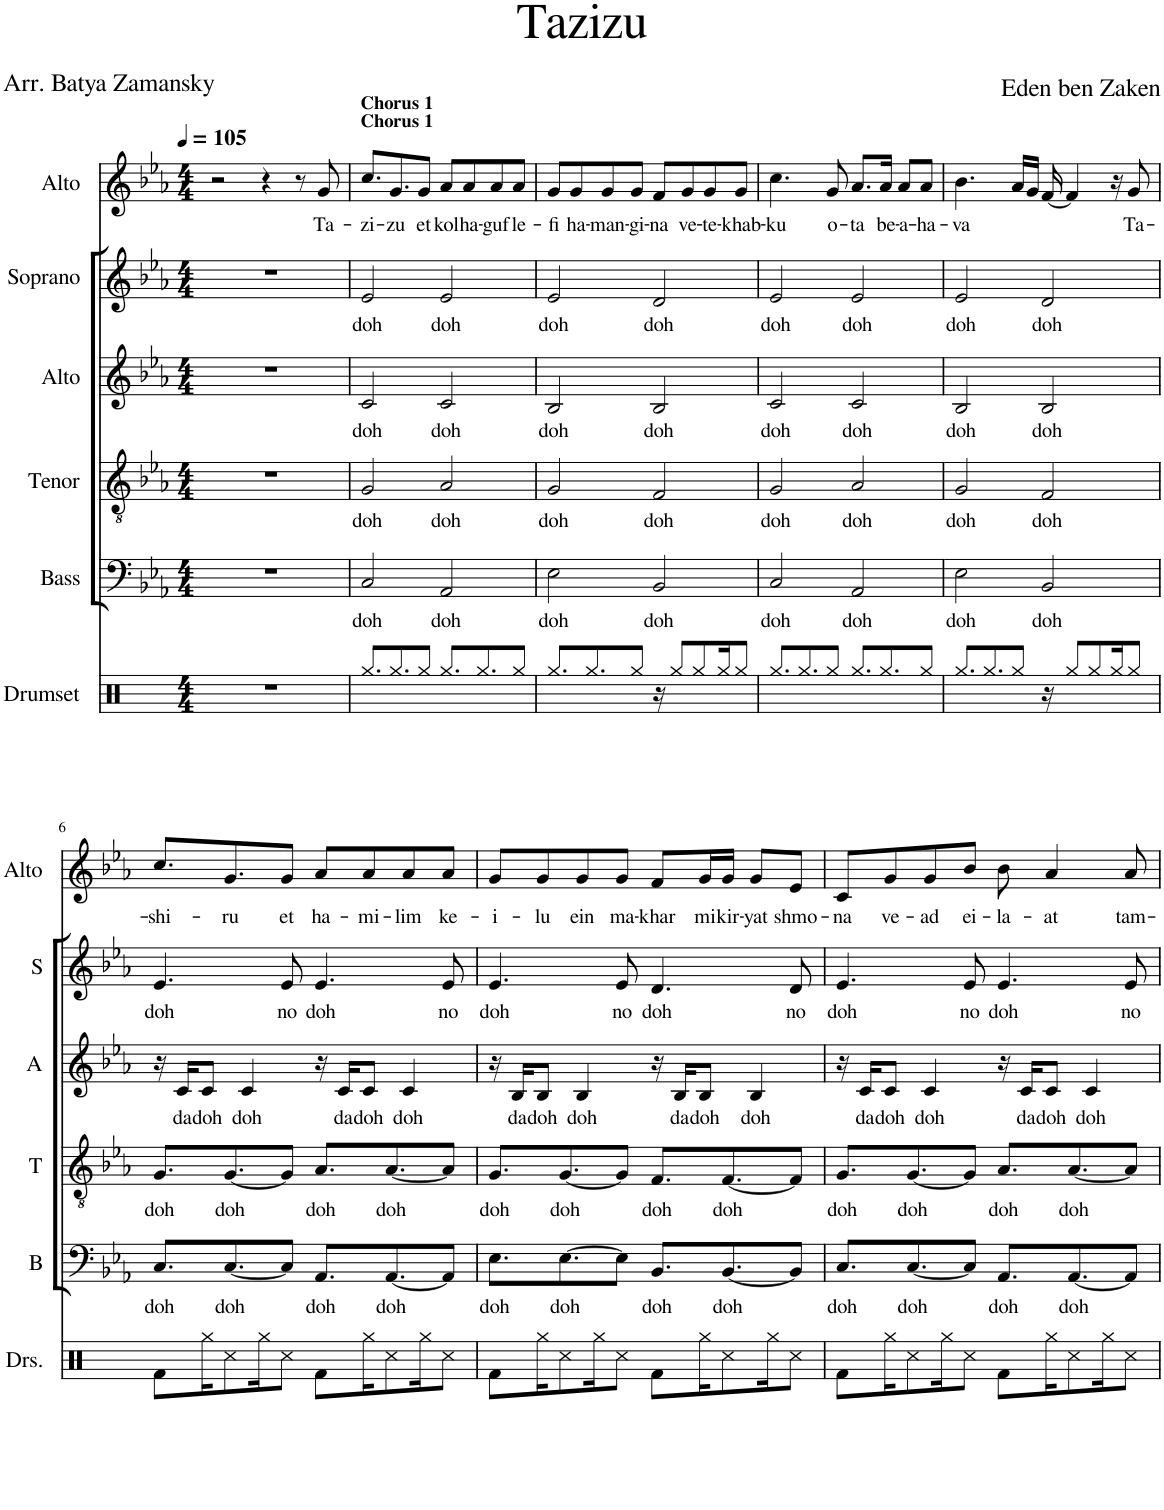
**kern	**kern	**text	**kern	**text	**kern	**text	**kern	**text	**kern	**text
*part6	*part5	*part5	*part4	*part4	*part3	*part3	*part2	*part2	*part1	*part1
*staff6	*staff5	*staff5	*staff4	*staff4	*staff3	*staff3	*staff2	*staff2	*staff1	*staff1
*I"Drumset	*I"Bass	*	*I"Tenor	*	*I"Alto	*	*I"Soprano	*	*I"Alto	*
*I'Drs.	*I'B	*	*I'T	*	*I'A	*	*I'S	*	*I'Alto	*
*clefX	*clefF4	*	*clefGv2	*	*clefG2	*	*clefG2	*	*clefG2	*
*k[b-e-a-]	*k[b-e-a-]	*	*k[b-e-a-]	*	*k[b-e-a-]	*	*k[b-e-a-]	*	*k[b-e-a-]	*
*M4/4	*M4/4	*	*M4/4	*	*M4/4	*	*M4/4	*	*M4/4	*
*MM105	*MM105	*	*MM105	*	*MM105	*	*MM105	*	*MM105	*
=1	=1	=1	=1	=1	=1	=1	=1	=1	=1	=1
1r	1r	.	1r	.	1r	.	1r	.	2r	.
.	.	.	.	.	.	.	.	.	4r	.
.	.	.	.	.	.	.	.	.	8r	.
!	!	!	!	!	!	!	!	!	!	!LO:LY:b
.	.	.	.	.	.	.	.	.	8g/	Ta-
=2	=2	=2	=2	=2	=2	=2	=2	=2	=2	=2
!	!	!	!	!	!	!	!	!	!LO:TX:a:B:t=Chorus 1	!
!	!	!	!	!	!	!	!	!	!LO:TX:a:B:t=Chorus 1	!
!	!	!LO:LY:b	!	!LO:LY:b	!	!LO:LY:b	!	!LO:LY:b	!	!LO:LY:b
8.Rgg/L	2C/	doh	2G/	doh	2c/	doh	2e-/	doh	8.cc/L	-zi-
!	!	!	!	!	!	!	!	!	!	!LO:LY:b
8.Rgg/	.	.	.	.	.	.	.	.	8.g/	-zu
!	!	!	!	!	!	!	!	!	!	!LO:LY:b
8Rgg/J	.	.	.	.	.	.	.	.	8g/J	et
!	!	!LO:LY:b	!	!LO:LY:b	!	!LO:LY:b	!	!LO:LY:b	!	!LO:LY:b
8.Rgg/L	2AA-/	doh	2A-/	doh	2c/	doh	2e-/	doh	8a-/L	kol
!	!	!	!	!	!	!	!	!	!	!LO:LY:b
.	.	.	.	.	.	.	.	.	8a-/	ha-
8.Rgg/	.	.	.	.	.	.	.	.	.	.
!	!	!	!	!	!	!	!	!	!	!LO:LY:b
.	.	.	.	.	.	.	.	.	8a-/	-guf
!	!	!	!	!	!	!	!	!	!	!LO:LY:b
8Rgg/J	.	.	.	.	.	.	.	.	8a-/J	le-
=3	=3	=3	=3	=3	=3	=3	=3	=3	=3	=3
!	!	!LO:LY:b	!	!LO:LY:b	!	!LO:LY:b	!	!LO:LY:b	!	!LO:LY:b
8.Rgg/L	2E-\	doh	2G/	doh	2B-/	doh	2e-/	doh	8g/L	-fi
!	!	!	!	!	!	!	!	!	!	!LO:LY:b
.	.	.	.	.	.	.	.	.	8g/	ha-
8.Rgg/	.	.	.	.	.	.	.	.	.	.
!	!	!	!	!	!	!	!	!	!	!LO:LY:b
.	.	.	.	.	.	.	.	.	8g/	-man-
!	!	!	!	!	!	!	!	!	!	!LO:LY:b
8Rgg/J	.	.	.	.	.	.	.	.	8g/J	-gi-
!	!	!LO:LY:b	!	!LO:LY:b	!	!LO:LY:b	!	!LO:LY:b	!	!LO:LY:b
16r	2BB-/	doh	2F/	doh	2B-/	doh	2d/	doh	8f/L	-na
8Rgg/L	.	.	.	.	.	.	.	.	.	.
!	!	!	!	!	!	!	!	!	!	!LO:LY:b
.	.	.	.	.	.	.	.	.	8g/	ve-
8Rgg/	.	.	.	.	.	.	.	.	.	.
!	!	!	!	!	!	!	!	!	!	!LO:LY:b
.	.	.	.	.	.	.	.	.	8g/	-te-
16Rgg/K	.	.	.	.	.	.	.	.	.	.
!	!	!	!	!	!	!	!	!	!	!LO:LY:b
8Rgg/J	.	.	.	.	.	.	.	.	8g/J	-khab-
=4	=4	=4	=4	=4	=4	=4	=4	=4	=4	=4
!	!	!LO:LY:b	!	!LO:LY:b	!	!LO:LY:b	!	!LO:LY:b	!	!LO:LY:b
8.Rgg/L	2C/	doh	2G/	doh	2c/	doh	2e-/	doh	4.cc\	-ku
8.Rgg/	.	.	.	.	.	.	.	.	.	.
!	!	!	!	!	!	!	!	!	!	!LO:LY:b
8Rgg/J	.	.	.	.	.	.	.	.	8g/	o-
!	!	!LO:LY:b	!	!LO:LY:b	!	!LO:LY:b	!	!LO:LY:b	!	!LO:LY:b
8.Rgg/L	2AA-/	doh	2A-/	doh	2c/	doh	2e-/	doh	8.a-/L	-ta
!	!	!	!	!	!	!	!	!	!	!LO:LY:b
8.Rgg/	.	.	.	.	.	.	.	.	16a-/Jk	be-
!	!	!	!	!	!	!	!	!	!	!LO:LY:b
.	.	.	.	.	.	.	.	.	8a-/L	-a-
!	!	!	!	!	!	!	!	!	!	!LO:LY:b
8Rgg/J	.	.	.	.	.	.	.	.	8a-/J	-ha-
=5	=5	=5	=5	=5	=5	=5	=5	=5	=5	=5
!	!	!LO:LY:b	!	!LO:LY:b	!	!LO:LY:b	!	!LO:LY:b	!	!LO:LY:b
8.Rgg/L	2E-\	doh	2G/	doh	2B-/	doh	2e-/	doh	4.b-\	-va
8.Rgg/	.	.	.	.	.	.	.	.	.	.
8Rgg/J	.	.	.	.	.	.	.	.	16a-/LL	.
.	.	.	.	.	.	.	.	.	16g/JJ	.
!	!	!LO:LY:b	!	!LO:LY:b	!	!LO:LY:b	!	!LO:LY:b	!	!
16r	2BB-/	doh	2F/	doh	2B-/	doh	2d/	doh	[16f/	.
8Rgg/L	.	.	.	.	.	.	.	.	4f/]	.
8Rgg/	.	.	.	.	.	.	.	.	.	.
16Rgg/K	.	.	.	.	.	.	.	.	16r	.
!	!	!	!	!	!	!	!	!	!	!LO:LY:b
8Rgg/J	.	.	.	.	.	.	.	.	8g/	Ta-
!!LO:LB:g=z
=6	=6	=6	=6	=6	=6	=6	=6	=6	=6	=6
!	!	!LO:LY:b	!	!LO:LY:b	!	!	!	!LO:LY:b	!	!LO:LY:b
8Rf\L	8.C/L	doh	8.G/L	doh	16r	.	4.e-/	doh	8.cc/L	-shi-
!	!	!	!	!	!	!LO:LY:b	!	!	!	!
.	.	.	.	.	16c/KL	da	.	.	.	.
!	!	!	!	!	!	!LO:LY:b	!	!	!	!
16Rgg\K	.	.	.	.	8c/J	doh	.	.	.	.
!	!	!LO:LY:b	!	!LO:LY:b	!	!	!	!	!	!LO:LY:b
8Rcc\	[8.C/	doh	[8.G/	doh	.	.	.	.	8.g/	-ru
!	!	!	!	!	!	!LO:LY:b	!	!	!	!
.	.	.	.	.	4c/	doh	.	.	.	.
16Rgg\K	.	.	.	.	.	.	.	.	.	.
!	!	!	!	!	!	!	!	!LO:LY:b	!	!LO:LY:b
8Rcc\J	8C/J]	.	8G/J]	.	.	.	8e-/	no	8g/J	et
!	!	!LO:LY:b	!	!LO:LY:b	!	!	!	!LO:LY:b	!	!LO:LY:b
8Rf\L	8.AA-/L	doh	8.A-/L	doh	16r	.	4.e-/	doh	8a-/L	ha-
!	!	!	!	!	!	!LO:LY:b	!	!	!	!
.	.	.	.	.	16c/KL	da	.	.	.	.
!	!	!	!	!	!	!LO:LY:b	!	!	!	!LO:LY:b
16Rgg\K	.	.	.	.	8c/J	doh	.	.	8a-/	-mi-
!	!	!LO:LY:b	!	!LO:LY:b	!	!	!	!	!	!
8Rcc\	[8.AA-/	doh	[8.A-/	doh	.	.	.	.	.	.
!	!	!	!	!	!	!LO:LY:b	!	!	!	!LO:LY:b
.	.	.	.	.	4c/	doh	.	.	8a-/	-lim
16Rgg\K	.	.	.	.	.	.	.	.	.	.
!	!	!	!	!	!	!	!	!LO:LY:b	!	!LO:LY:b
8Rcc\J	8AA-/J]	.	8A-/J]	.	.	.	8e-/	no	8a-/J	ke-
=7	=7	=7	=7	=7	=7	=7	=7	=7	=7	=7
!	!	!LO:LY:b	!	!LO:LY:b	!	!	!	!LO:LY:b	!	!LO:LY:b
8Rf\L	8.E-\L	doh	8.G/L	doh	16r	.	4.e-/	doh	8g/L	-i-
!	!	!	!	!	!	!LO:LY:b	!	!	!	!
.	.	.	.	.	16B-/KL	da	.	.	.	.
!	!	!	!	!	!	!LO:LY:b	!	!	!	!LO:LY:b
16Rgg\K	.	.	.	.	8B-/J	doh	.	.	8g/	-lu
!	!	!LO:LY:b	!	!LO:LY:b	!	!	!	!	!	!
8Rcc\	[8.E-\	doh	[8.G/	doh	.	.	.	.	.	.
!	!	!	!	!	!	!LO:LY:b	!	!	!	!LO:LY:b
.	.	.	.	.	4B-/	doh	.	.	8g/	ein
16Rgg\K	.	.	.	.	.	.	.	.	.	.
!	!	!	!	!	!	!	!	!LO:LY:b	!	!LO:LY:b
8Rcc\J	8E-\J]	.	8G/J]	.	.	.	8e-/	no	8g/J	ma-
!	!	!LO:LY:b	!	!LO:LY:b	!	!	!	!LO:LY:b	!	!LO:LY:b
8Rf\L	8.BB-/L	doh	8.F/L	doh	16r	.	4.d/	doh	8f/L	-khar
!	!	!	!	!	!	!LO:LY:b	!	!	!	!
.	.	.	.	.	16B-/KL	da	.	.	.	.
!	!	!	!	!	!	!LO:LY:b	!	!	!	!LO:LY:b
16Rgg\K	.	.	.	.	8B-/J	doh	.	.	16g/L	mi
!	!	!LO:LY:b	!	!LO:LY:b	!	!	!	!	!	!LO:LY:b
8Rcc\	[8.BB-/	doh	[8.F/	doh	.	.	.	.	16g/JJ	kir-
!	!	!	!	!	!	!LO:LY:b	!	!	!	!LO:LY:b
.	.	.	.	.	4B-/	doh	.	.	8g/L	-yat
16Rgg\K	.	.	.	.	.	.	.	.	.	.
!	!	!	!	!	!	!	!	!LO:LY:b	!	!LO:LY:b
8Rcc\J	8BB-/J]	.	8F/J]	.	.	.	8d/	no	8e-/J	shmo-
=8	=8	=8	=8	=8	=8	=8	=8	=8	=8	=8
!	!	!LO:LY:b	!	!LO:LY:b	!	!	!	!LO:LY:b	!	!LO:LY:b
8Rf\L	8.C/L	doh	8.G/L	doh	16r	.	4.e-/	doh	8c/L	na
!	!	!	!	!	!	!LO:LY:b	!	!	!	!
.	.	.	.	.	16c/KL	da	.	.	.	.
!	!	!	!	!	!	!LO:LY:b	!	!	!	!LO:LY:b
16Rgg\K	.	.	.	.	8c/J	doh	.	.	8g/	ve-
!	!	!LO:LY:b	!	!LO:LY:b	!	!	!	!	!	!
8Rcc\	[8.C/	doh	[8.G/	doh	.	.	.	.	.	.
!	!	!	!	!	!	!LO:LY:b	!	!	!	!LO:LY:b
.	.	.	.	.	4c/	doh	.	.	8g/	-ad
16Rgg\K	.	.	.	.	.	.	.	.	.	.
!	!	!	!	!	!	!	!	!LO:LY:b	!	!LO:LY:b
8Rcc\J	8C/J]	.	8G/J]	.	.	.	8e-/	no	8b-/J	ei-
!	!	!LO:LY:b	!	!LO:LY:b	!	!	!	!LO:LY:b	!	!LO:LY:b
8Rf\L	8.AA-/L	doh	8.A-/L	doh	16r	.	4.e-/	doh	8b-\	-la-
!	!	!	!	!	!	!LO:LY:b	!	!	!	!
.	.	.	.	.	16c/KL	da	.	.	.	.
!	!	!	!	!	!	!LO:LY:b	!	!	!	!LO:LY:b
16Rgg\K	.	.	.	.	8c/J	doh	.	.	4a-/	-at
!	!	!LO:LY:b	!	!LO:LY:b	!	!	!	!	!	!
8Rcc\	[8.AA-/	doh	[8.A-/	doh	.	.	.	.	.	.
!	!	!	!	!	!	!LO:LY:b	!	!	!	!
.	.	.	.	.	4c/	doh	.	.	.	.
16Rgg\K	.	.	.	.	.	.	.	.	.	.
!	!	!	!	!	!	!	!	!LO:LY:b	!	!LO:LY:b
8Rcc\J	8AA-/J]	.	8A-/J]	.	.	.	8e-/	no	8a-/	tam-
=	=	=	=	=	=	=	=	=	=	=
*-	*-	*-	*-	*-	*-	*-	*-	*-	*-	*-
